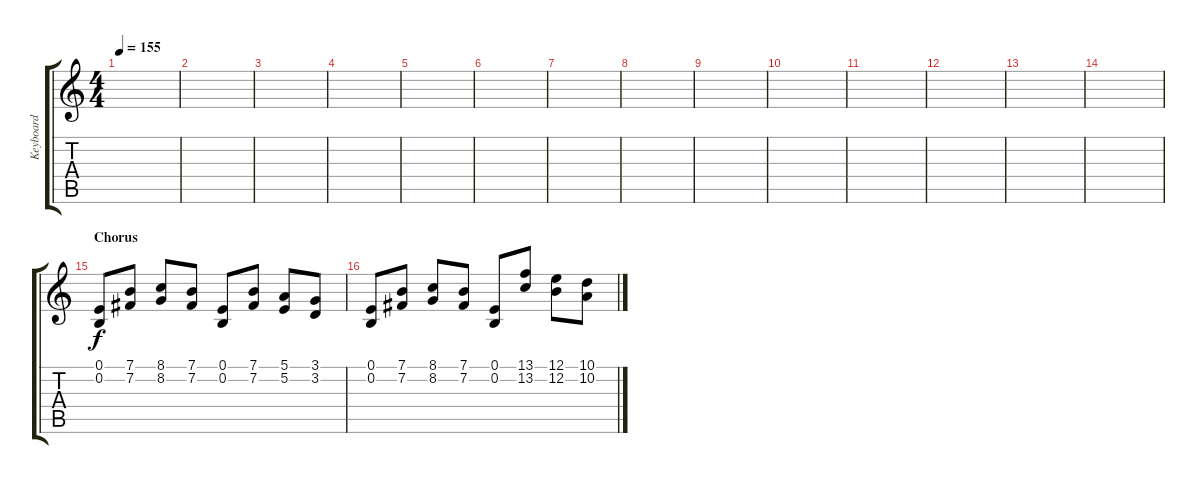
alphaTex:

\track ("Keyboard" "Keyboard") {instrument stringensemble1}
\staff {score tabs}
\tuning (E4 B3 G3 D3 A2 E2) {hide}
\ts (4 4)
\tempo 155
\clef g2
\ks c
|
|
|
|
|
|
|
|
|
|
|
|
|
|
\section ("" "Chorus")
(0.1 0.2).8 (7.1 7.2).8 (8.1 8.2).8 (7.1 7.2).8 (0.1 0.2).8 (7.1 7.2).8 (5.1 5.2).8 (3.1 3.2).8 |
(0.1 0.2).8 (7.1 7.2).8 (8.1 8.2).8 (7.1 7.2).8 (0.1 0.2).8 (13.1 13.2).8 (12.1 12.2).8 (10.1 10.2).8
